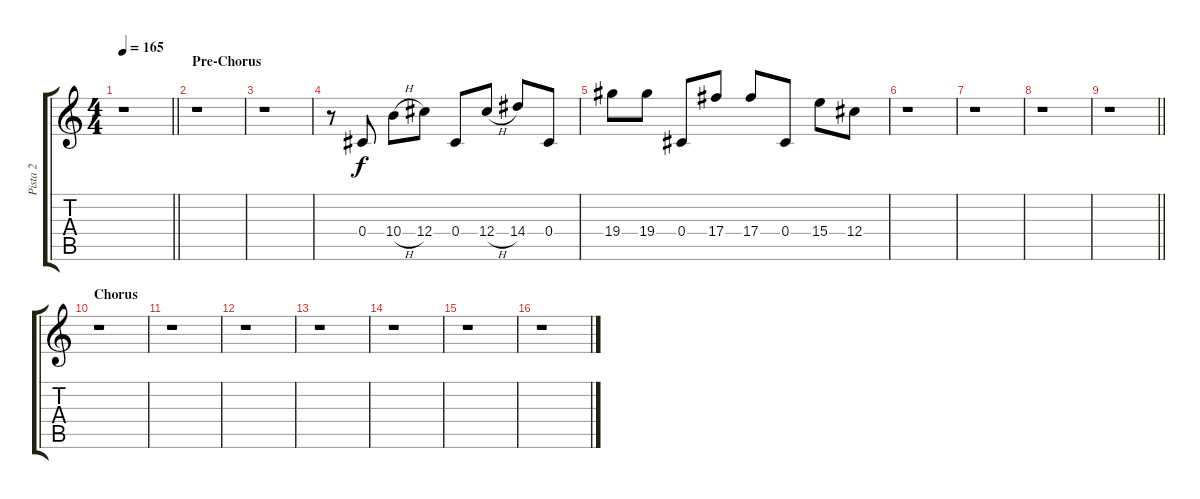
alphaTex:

\track ("Pista 2" "Pista 2") {instrument overdrivenguitar}
\staff {score tabs}
\tuning (Eb4 Bb3 Gb3 Db3 Ab2 Eb2) {hide}
\ts (4 4)
\tempo 165
\clef g2
\barLineRight lightlight
\ks c
r.1{dy f} |
\section ("" "Pre-Chorus")
r.1 |
r.1 |
r.8 0.4.8 10.4{h}.8 12.4.8 0.4.8 12.4{h}.8 14.4.8 0.4.8 |
19.4.8 19.4.8 0.4.8 17.4.8 17.4.8 0.4.8 15.4.8 12.4.8 |
r.1 |
r.1 |
r.1 |
\barLineRight lightlight
r.1 |
\section ("" "Chorus")
r.1 |
r.1 |
r.1 |
r.1 |
r.1 |
r.1 |
r.1
